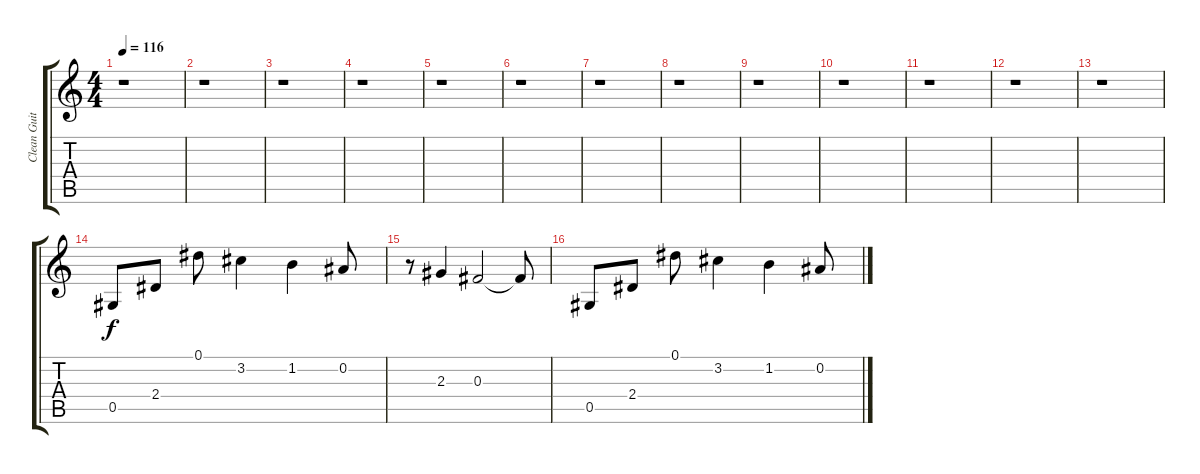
\track ("Clean Guitar 1" "Clean Guit") {instrument acousticguitarsteel}
\staff {score tabs}
\tuning (Eb4 Bb3 Gb3 Db3 Ab2 Eb2) {hide}
\ts (4 4)
\tempo 116
\clef g2
\ks c
r.1{dy f} |
r.1 |
r.1 |
r.1 |
r.1 |
r.1 |
r.1 |
r.1 |
r.1 |
r.1 |
r.1 |
r.1 |
r.1 |
0.5.8 2.4.8 0.1.8 3.2.4 1.2.4 0.2.8 |
r.8 2.3.4 0.3.2 0.3{t}.8 |
0.5.8 2.4.8 0.1.8 3.2.4 1.2.4 0.2.8
